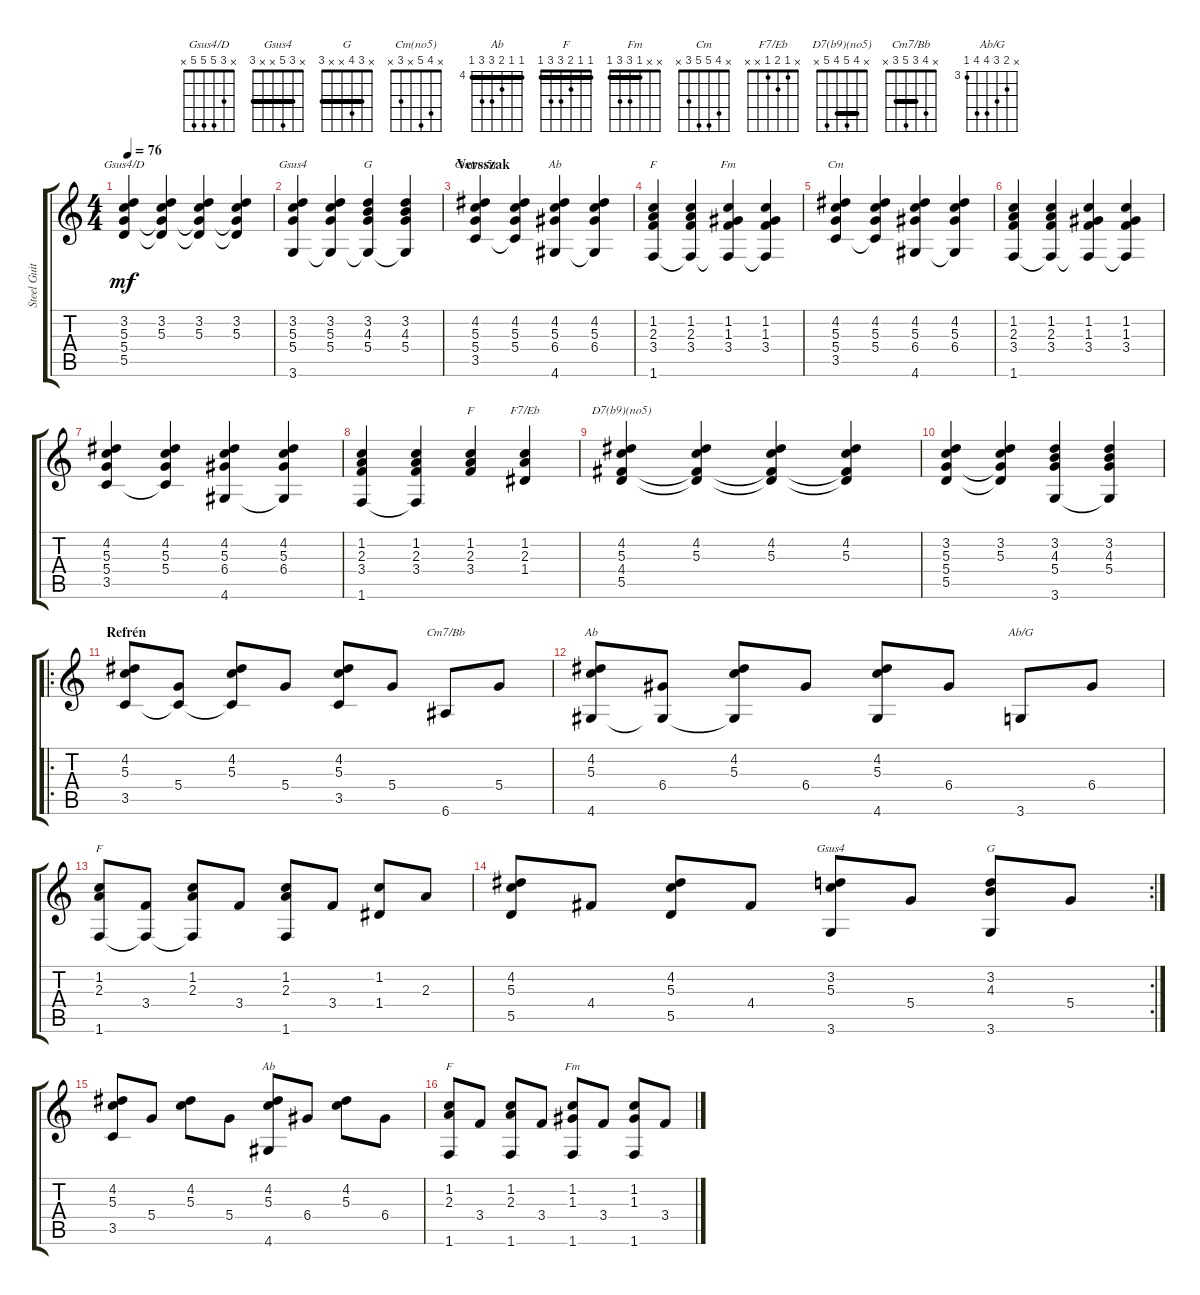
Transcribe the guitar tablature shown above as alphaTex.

\track ("Steel Guitar" "Steel Guit") {instrument acousticguitarsteel}
\staff {score tabs}
\tuning (E4 B3 G3 D3 A2 E2) {hide}
\chord ("Gsus4/D" x 3 5 5 5 x)
\chord ("Gsus4" x 3 5 5 x 3) {barre 3}
\chord ("G" x 3 4 5 x 3) {barre 3}
\chord ("Cm(no5)" x 4 5 x 3 x)
\chord ("Ab" x 4 5 6 x 4) {firstfret 4 barre 4}
\chord ("F" x 1 2 3 x 1) {barre 1}
\chord ("Fm" x 1 1 3 x 1) {barre 1}
\chord ("Cm" x 4 5 5 3 x)
\chord ("F" x 1 2 3 x x)
\chord ("F7/Eb" x 1 2 1 x x)
\chord ("D7(b9)(no5)" x 4 5 4 5 x) {barre 4}
\chord ("Cm7/Bb" x 4 3 5 3 x) {barre 3}
\chord ("Ab" x 4 5 x x 4)
\chord ("Ab/G" x 4 5 6 6 3) {firstfret 3}
\chord ("F" x 1 2 x x 1) {barre 1}
\chord ("Gsus4" x 3 5 x x 3) {barre 3}
\chord ("G" x 3 4 x x 3) {barre 3}
\chord ("Ab" 4 4 5 6 6 4) {firstfret 4 barre 4}
\chord ("F" 1 1 2 3 3 1) {barre 1}
\chord ("Fm" x x 1 3 3 1) {barre 1}
\ts (4 4)
\tempo 76
\clef g2
\ks c
(3.2 5.3 5.4 5.5).4{ch "Gsus4/D" dy mf} (3.2 5.3 5.4{t} 5.5{t}).4 (3.2 5.3 5.4{t} 5.5{t}).4 (3.2 5.3 5.4{t} 5.5{t}).4 |
(3.2 5.3 5.4 3.6).4{ch "Gsus4"} (3.2 5.3 5.4 3.6{t}).4 (3.2 4.3 5.4 3.6{t}).4{ch "G"} (3.2 4.3 5.4 3.6{t}).4 |
\section ("" "Versszak")
(4.2 5.3 5.4 3.5).4{ch "Cm(no5)"} (4.2 5.3 5.4 3.5{t}).4 (4.2 5.3 6.4 4.6).4{ch "Ab"} (4.2 5.3 6.4 4.6{t}).4 |
(1.2 2.3 3.4 1.6).4{ch "F"} (1.2 2.3 3.4 1.6{t}).4 (1.2 1.3 3.4 1.6{t}).4{ch "Fm"} (1.2 1.3 3.4 1.6{t}).4 |
(4.2 5.3 5.4 3.5).4{ch "Cm"} (4.2 5.3 5.4 3.5{t}).4 (4.2 5.3 6.4 4.6).4 (4.2 5.3 6.4 4.6{t}).4 |
(1.2 2.3 3.4 1.6).4 (1.2 2.3 3.4 1.6{t}).4 (1.2 1.3 3.4 1.6{t}).4 (1.2 1.3 3.4 1.6{t}).4 |
(4.2 5.3 5.4 3.5).4 (4.2 5.3 5.4 3.5{t}).4 (4.2 5.3 6.4 4.6).4 (4.2 5.3 6.4 4.6{t}).4 |
(1.2 2.3 3.4 1.6).4 (1.2 2.3 3.4 1.6{t}).4 (1.2 2.3 3.4).4{ch "F"} (1.2 2.3 1.4).4{ch "F7/Eb"} |
(4.2 5.3 4.4 5.5).4{ch "D7(b9)(no5)"} (4.2 5.3 4.4{t} 5.5{t}).4 (4.2 5.3 4.4{t} 5.5{t}).4 (4.2 5.3 4.4{t} 5.5{t}).4 |
(3.2 5.3 5.4 5.5).4 (3.2 5.3 5.4{t} 5.5{t}).4 (3.2 4.3 5.4 3.6).4 (3.2 4.3 5.4 3.6{t}).4 |
\ro
\section ("" "Refrén")
(4.2 5.3 3.5).8 (5.4 3.5{t}).8 (4.2 5.3 3.5{t}).8 5.4.8 (4.2 5.3 3.5).8 5.4.8 6.6.8{ch "Cm7/Bb"} 5.4.8 |
(4.2 5.3 4.6).8{ch "Ab"} (6.4 4.6{t}).8 (4.2 5.3 4.6{t}).8 6.4.8 (4.2 5.3 4.6).8 6.4.8 3.6.8{ch "Ab/G"} 6.4.8 |
(1.2 2.3 1.6).8{ch "F"} (3.4 1.6{t}).8 (1.2 2.3 1.6{t}).8 3.4.8 (1.2 2.3 1.6).8 3.4.8 (1.2 1.4).8 2.3.8 |
\rc 2
(4.2 5.3 5.5).8 4.4.8 (4.2 5.3 5.5).8 4.4.8 (3.2 5.3 3.6).8{ch "Gsus4"} 5.4.8 (3.2 4.3 3.6).8{ch "G"} 5.4.8 |
(4.2 5.3 3.5).8 5.4.8 (4.2 5.3).8 5.4.8 (4.2 5.3 4.6).8{ch "Ab"} 6.4.8 (4.2 5.3).8 6.4.8 |
(1.2 2.3 1.6).8{ch "F"} 3.4.8 (1.2 2.3 1.6).8 3.4.8 (1.2 1.3 1.6).8{ch "Fm"} 3.4.8 (1.2 1.3 1.6).8 3.4.8
